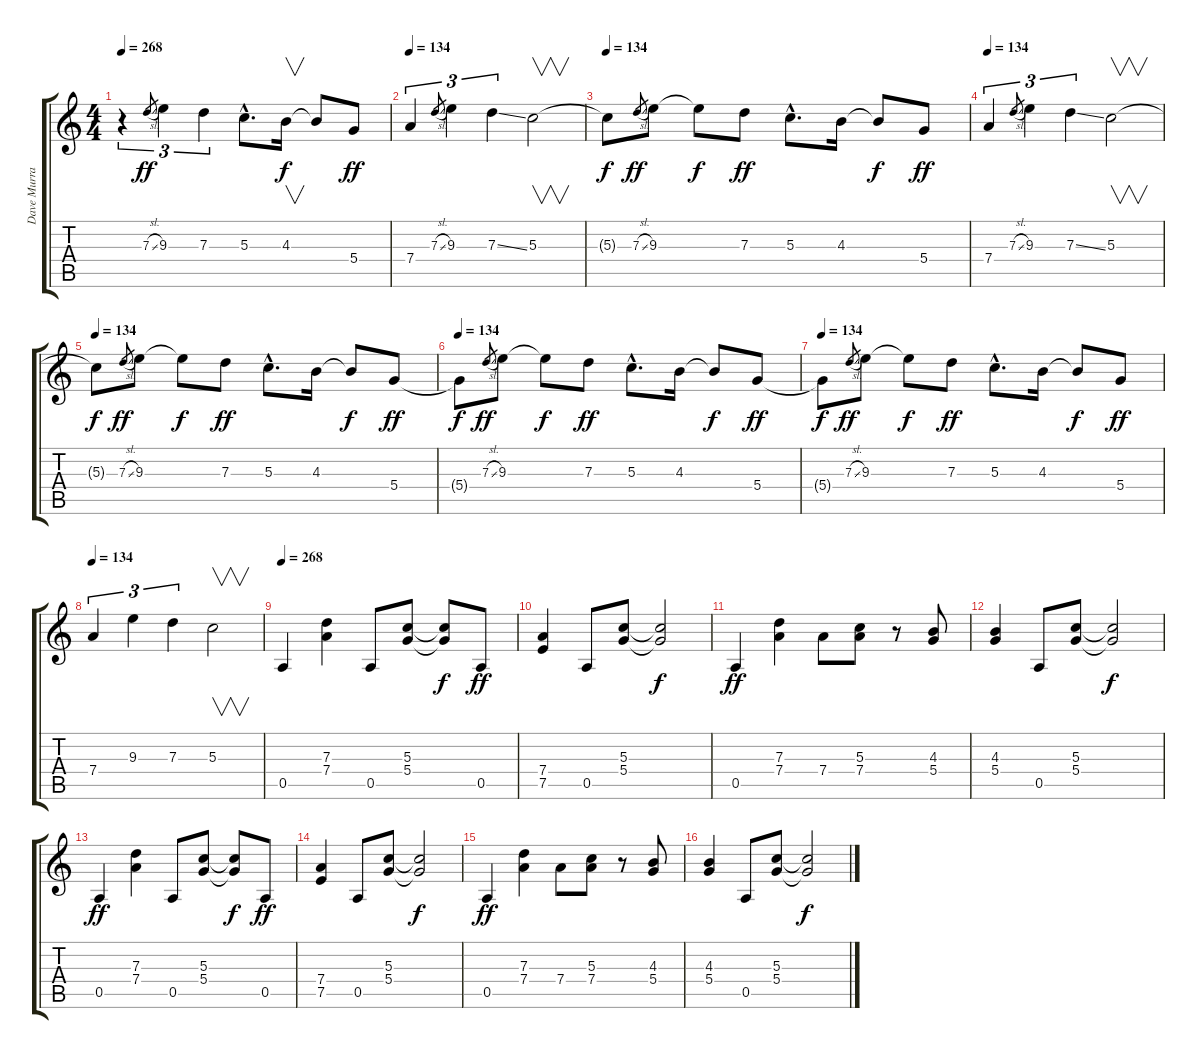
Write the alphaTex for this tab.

\track ("Dave Murray" "Dave Murra") {instrument overdrivenguitar}
\staff {score tabs}
\tuning (E4 B3 G3 D3 A2 E2) {hide}
\ts (4 4)
\tempo 268
\tempo 134
\tempo 268
\clef g2
\ks c
r.4{tu (3 2) dy ff instrument overdrivenguitar} 7.3{sl}.8{gr} 9.3.4{tu (3 2)} 7.3.4{tu (3 2)} 5.3{hac}.8{d} 4.3.16{v dy f} 4.3{t}.8 5.4.8{dy ff} |
\tempo 134
7.4.4{tu (3 2)} 7.3{sl}.8{gr} 9.3.4{tu (3 2)} 7.3{ss}.4{tu (3 2)} 5.3.2{v} |
\tempo 134
5.3{t}.8{dy f} 7.3{sl}.8{gr dy ff} 9.3.8 9.3{t}.8{dy f} 7.3.8{dy ff} 5.3{hac}.8{d} 4.3.16 4.3{t}.8{dy f} 5.4.8{dy ff} |
\tempo 134
7.4.4{tu (3 2)} 7.3{sl}.8{gr} 9.3.4{tu (3 2)} 7.3{ss}.4{tu (3 2)} 5.3.2{v} |
\tempo 134
5.3{t}.8{dy f} 7.3{sl}.8{gr dy ff} 9.3.8 9.3{t}.8{dy f} 7.3.8{dy ff} 5.3{hac}.8{d} 4.3.16 4.3{t}.8{dy f} 5.4.8{dy ff} |
\tempo 134
5.4{t}.8{dy f} 7.3{sl}.8{gr dy ff} 9.3.8 9.3{t}.8{dy f} 7.3.8{dy ff} 5.3{hac}.8{d} 4.3.16 4.3{t}.8{dy f} 5.4.8{dy ff} |
\tempo 134
5.4{t}.8{dy f} 7.3{sl}.8{gr dy ff} 9.3.8 9.3{t}.8{dy f} 7.3.8{dy ff} 5.3{hac}.8{d} 4.3.16 4.3{t}.8{dy f} 5.4.8{dy ff} |
\tempo 134
7.4.4{tu (3 2)} 9.3.4{tu (3 2)} 7.3.4{tu (3 2)} 5.3.2{v} |
\tempo 268
0.5.4{instrument overdrivenguitar} (7.3 7.4).4 0.5.8 (5.3 5.4).8 (5.3{t} 5.4{t}).8{dy f} 0.5.8{dy ff} |
(7.4 7.5).4 0.5.8 (5.3 5.4).8 (5.3{t} 5.4{t}).2{dy f} |
0.5.4{dy ff} (7.3 7.4).4 7.4.8 (5.3 7.4).8 r.8 (4.3 5.4).8 |
(4.3 5.4).4 0.5.8 (5.3 5.4).8 (5.3{t} 5.4{t}).2{dy f} |
0.5.4{dy ff} (7.3 7.4).4 0.5.8 (5.3 5.4).8 (5.3{t} 5.4{t}).8{dy f} 0.5.8{dy ff} |
(7.4 7.5).4 0.5.8 (5.3 5.4).8 (5.3{t} 5.4{t}).2{dy f} |
0.5.4{dy ff} (7.3 7.4).4 7.4.8 (5.3 7.4).8 r.8 (4.3 5.4).8 |
(4.3 5.4).4 0.5.8 (5.3 5.4).8 (5.3{t} 5.4{t}).2{dy f}
